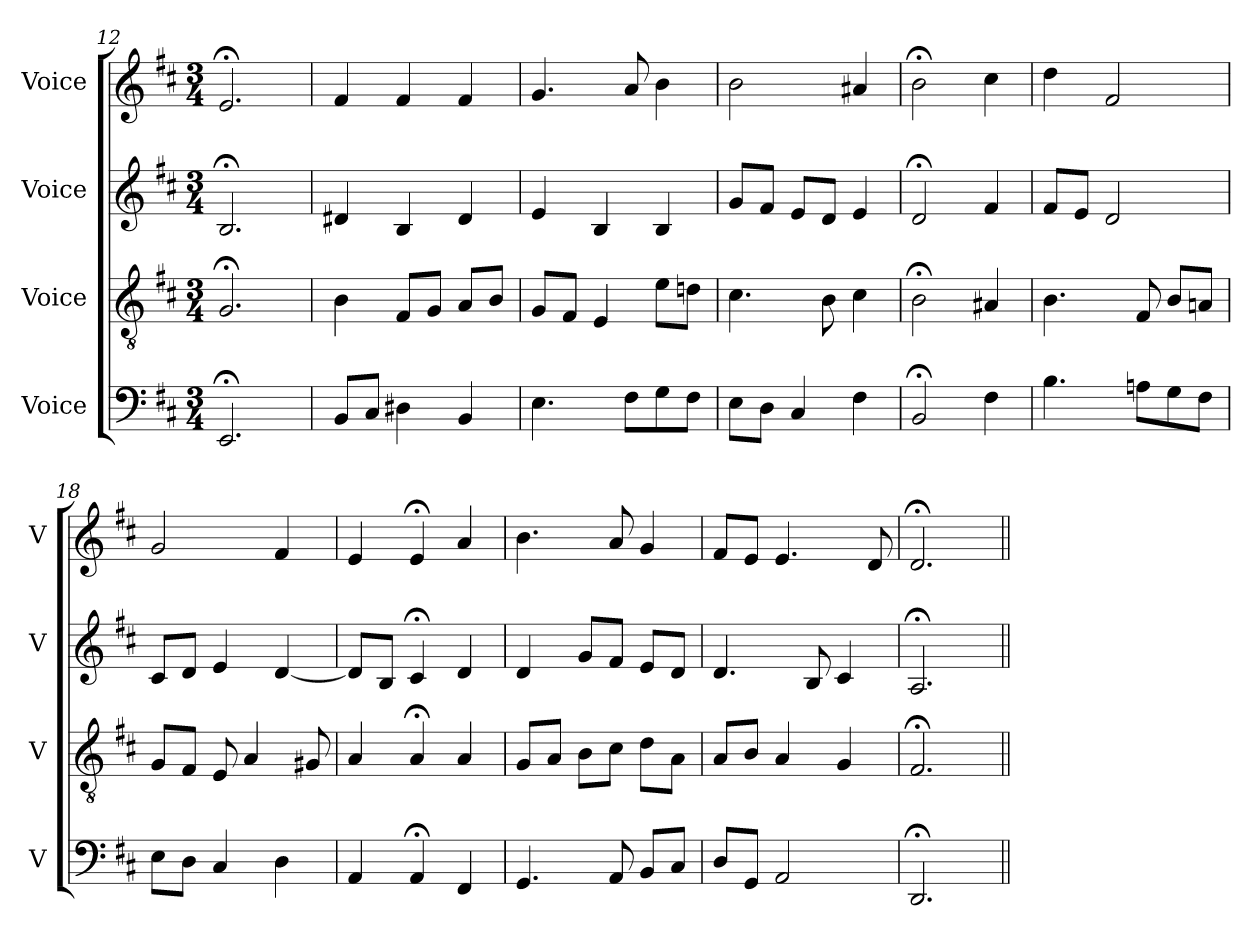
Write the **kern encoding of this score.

**kern	**kern	**kern	**kern
*part4	*part3	*part2	*part1
*staff4	*staff3	*staff2	*staff1
*I"Voice	*I"Voice	*I"Voice	*I"Voice
*I'V	*I'V	*I'V	*I'V
!!LO:LB:g=z
*clefF4	*clefGv2	*clefG2	*clefG2
*k[f#c#]	*k[f#c#]	*k[f#c#]	*k[f#c#]
*M3/4	*M3/4	*M3/4	*M3/4
=12	=12	=12	=12
2.EE;/	2.G;/	2.B;/	2.e;/
=13	=13	=13	=13
8BB/L	4B\	4d#X/	4f#/
8C#/J	.	.	.
4D#X\	8F#/L	4B/	4f#/
.	8G/J	.	.
4BB/	8A/L	4d#/	4f#/
.	8B/J	.	.
=14	=14	=14	=14
4.E\	8G/L	4e/	4.g/
.	8F#/J	.	.
.	4E/	4B/	.
8F#\L	.	.	8a/
8G\	8e\L	4B/	4b\
8F#\J	8dn\J	.	.
=15	=15	=15	=15
8E\L	4.c#\	8g/L	2b\
8D\J	.	8f#/J	.
4C#/	.	8e/L	.
.	8B\	8d/J	.
4F#\	4c#\	4e/	4a#X/
=16	=16	=16	=16
2BB;/	2B;\	2d;/	2b;\
4F#\	4A#X/	4f#/	4cc#\
=17	=17	=17	=17
4.B\	4.B\	8f#/L	4dd\
.	.	8e/J	.
.	.	2d/	2f#/
8An\L	8F#/	.	.
8G\	8B/L	.	.
8F#\J	8An/J	.	.
!!LO:PB:g=z
=18	=18	=18	=18
8E\L	8G/L	8c#/L	2g/
8D\J	8F#/J	8d/J	.
4C#/	8E/	4e/	.
.	4A/	.	.
4D\	.	[4d/	4f#/
.	8G#X/	.	.
=19	=19	=19	=19
4AA/	4A/	8d/L]	4e/
.	.	8B/J	.
4AA;/	4A;/	4c#;/	4e;/
4FF#/	4A/	4d/	4a/
=20	=20	=20	=20
4.GG/	8G/L	4d/	4.b\
.	8A/J	.	.
.	8B\L	8g/L	.
8AA/	8c#\J	8f#/J	8a/
8BB/L	8d\L	8e/L	4g/
8C#/J	8A\J	8d/J	.
=21	=21	=21	=21
8D/L	8A/L	4.d/	8f#/L
8GG/J	8B/J	.	8e/J
2AA/	4A/	.	4.e/
.	.	8B/	.
.	4G/	4c#/	.
.	.	.	8d/
=22	=22	=22	=22
2.DD;/	2.F#;/	2.A;/	2.d;/
=||	=||	=||	=||
*-	*-	*-	*-
